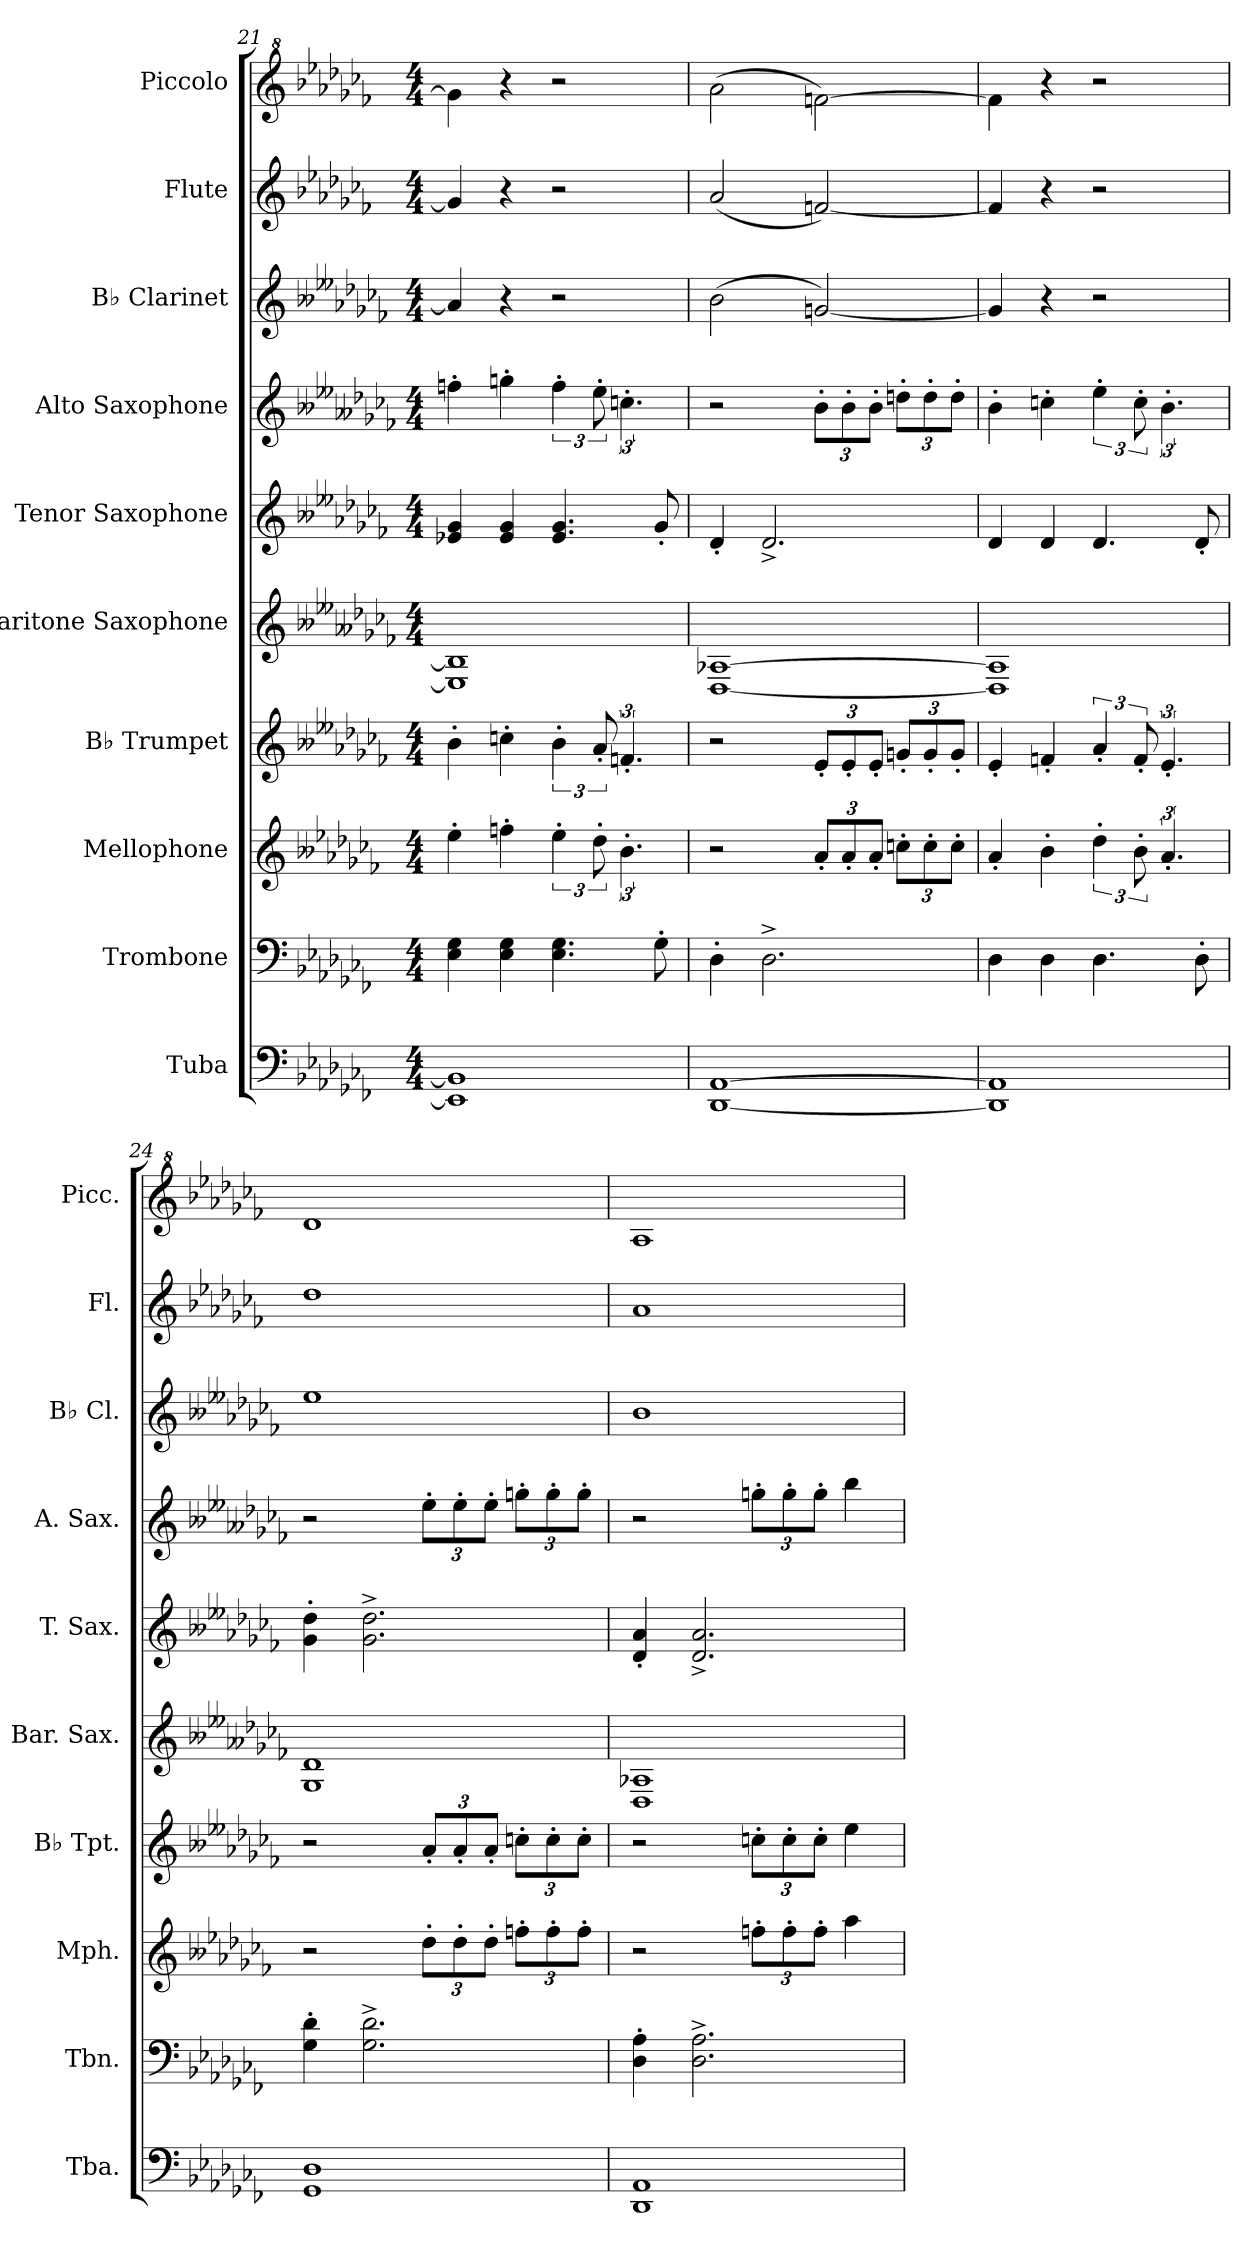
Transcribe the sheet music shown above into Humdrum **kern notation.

**kern	**kern	**kern	**kern	**kern	**kern	**kern	**kern	**kern	**kern
*part10	*part9	*part8	*part7	*part6	*part5	*part4	*part3	*part2	*part1
*staff10	*staff9	*staff8	*staff7	*staff6	*staff5	*staff4	*staff3	*staff2	*staff1
*I"Tuba	*I"Trombone	*I"Mellophone	*I"B♭ Trumpet	*I"Baritone Saxophone	*I"Tenor Saxophone	*I"Alto Saxophone	*I"B♭ Clarinet	*I"Flute	*I"Piccolo
*I'Tba.	*I'Tbn.	*I'Mph.	*I'B♭ Tpt.	*I'Bar. Sax.	*I'T. Sax.	*I'A. Sax.	*I'B♭ Cl.	*I'Fl.	*I'Picc.
*clefF4	*clefF4	*clefG2	*clefG2	*clefG2	*clefG2	*clefG2	*clefG2	*clefG2	*clefG^2
*	*	*ITrd4c7	*ITrd1c2	*ITrd12c21	*ITrd8c14	*ITrd5c9	*ITrd1c2	*	*ITrd-7c-12
*k[b-e-a-d-g-c-f-]	*k[b-e-a-d-g-c-f-]	*k[b--e-a-d-g-c-f-]	*k[b--e--a-d-g-c-f-]	*k[b--e--a--d-g-c-f-]	*k[b--e--a-d-g-c-f-]	*k[b--e--a--d-g-c-f-]	*k[b--e--a-d-g-c-f-]	*k[b-e-a-d-g-c-f-]	*k[b-e-a-d-g-c-f-]
*M4/4	*M4/4	*M4/4	*M4/4	*M4/4	*M4/4	*M4/4	*M4/4	*M4/4	*M4/4
=21	=21	=21	=21	=21	=21	=21	=21	=21	=21
1EE-] 1BB-]	4E-\ 4G-\	4a-'\	4a-'\	1EE-] 1BB-]	4E-X/ 4G-/	4a-X'\	4g-/]	4g-/]	4ggg-\]
.	4E-\ 4G-\	4b-X'\	4b-X'\	.	4E-/ 4G-/	4b-X'\	4r	4r	4r
.	4.E-\ 4.G-\	6a-'\	6a-'\	.	4.E-/ 4.G-/	6a-'\	2r	2r	2r
.	.	12g-'\	12g-'/	.	.	12g-'\	.	.	.
.	.	6.e-'\	6.e-X'/	.	.	6.e-X'\	.	.	.
.	8G-'\	.	.	.	8G-'/	.	.	.	.
=22	=22	=22	=22	=22	=22	=22	=22	=22	=22
[1DD- [1AA-	4D-'\	2r	2r	[1DD- [1AA-X	4D-'/	2r	(2a-\	(2a-/	(2aaa-\
.	2.D-^\	.	.	.	2.D-^/	.	.	.	.
*	*	*Xbrackettup	*Xbrackettup	*	*	*Xbrackettup	*	*	*
.	.	12d-'/L	12d-'/L	.	.	12d-'\L	[2fn/)	[2fn/)	[2fffn\)
.	.	12d-'/	12d-'/	.	.	12d-'\	.	.	.
.	.	12d-'/J	12d-'/J	.	.	12d-'\J	.	.	.
.	.	12fn'\L	12fn'/L	.	.	12fn'\L	.	.	.
.	.	12f'\	12f'/	.	.	12f'\	.	.	.
.	.	12f'\J	12f'/J	.	.	12f'\J	.	.	.
=23	=23	=23	=23	=23	=23	=23	=23	=23	=23
1DD-] 1AA-]	4D-\	4d-'/	4d-'/	1DD-] 1AA-]	4D-/	4d-'\	4f/]	4f/]	4fff\]
.	4D-\	4e-'\	4e-X'/	.	4D-/	4e-X'\	4r	4r	4r
*	*	*brackettup	*brackettup	*	*	*brackettup	*	*	*
.	4.D-\	6g-'\	6g-'/	.	4.D-/	6g-'\	2r	2r	2r
.	.	12e-'\	12e-'/	.	.	12e-'\	.	.	.
.	.	6.d-'/	6.d-'/	.	.	6.d-'\	.	.	.
.	8D-'\	.	.	.	8D-'/	.	.	.	.
!!LO:PB:g=z
=24	=24	=24	=24	=24	=24	=24	=24	=24	=24
1GG- 1D-	4G-\' 4d-\'	2r	2r	1GG- 1D-	4G-\' 4d-\'	2r	1dd-	1dd-	1ddd-
.	2.G-\^ 2.d-\^	.	.	.	2.G-\^ 2.d-\^	.	.	.	.
*	*	*Xbrackettup	*Xbrackettup	*	*	*Xbrackettup	*	*	*
.	.	12g-'\L	12g-'/L	.	.	12g-'\L	.	.	.
.	.	12g-'\	12g-'/	.	.	12g-'\	.	.	.
.	.	12g-'\J	12g-'/J	.	.	12g-'\J	.	.	.
.	.	12b-X'\L	12b-X'\L	.	.	12b-X'\L	.	.	.
.	.	12b-'\	12b-'\	.	.	12b-'\	.	.	.
.	.	12b-'\J	12b-'\J	.	.	12b-'\J	.	.	.
=25	=25	=25	=25	=25	=25	=25	=25	=25	=25
1DD- 1AA-	4D-\' 4A-\'	2r	2r	1DD- 1AA-X	4D-/' 4A-/'	2r	1a-	1a-	1aa-
.	2.D-\^ 2.A-\^	.	.	.	2.D-/^ 2.A-/^	.	.	.	.
.	.	12b-X'\L	12b-X'\L	.	.	12b-X'\L	.	.	.
.	.	12b-'\	12b-'\	.	.	12b-'\	.	.	.
.	.	12b-'\J	12b-'\J	.	.	12b-'\J	.	.	.
.	.	4dd-\	4dd-\	.	.	4dd-\	.	.	.
=	=	=	=	=	=	=	=	=	=
*-	*-	*-	*-	*-	*-	*-	*-	*-	*-
